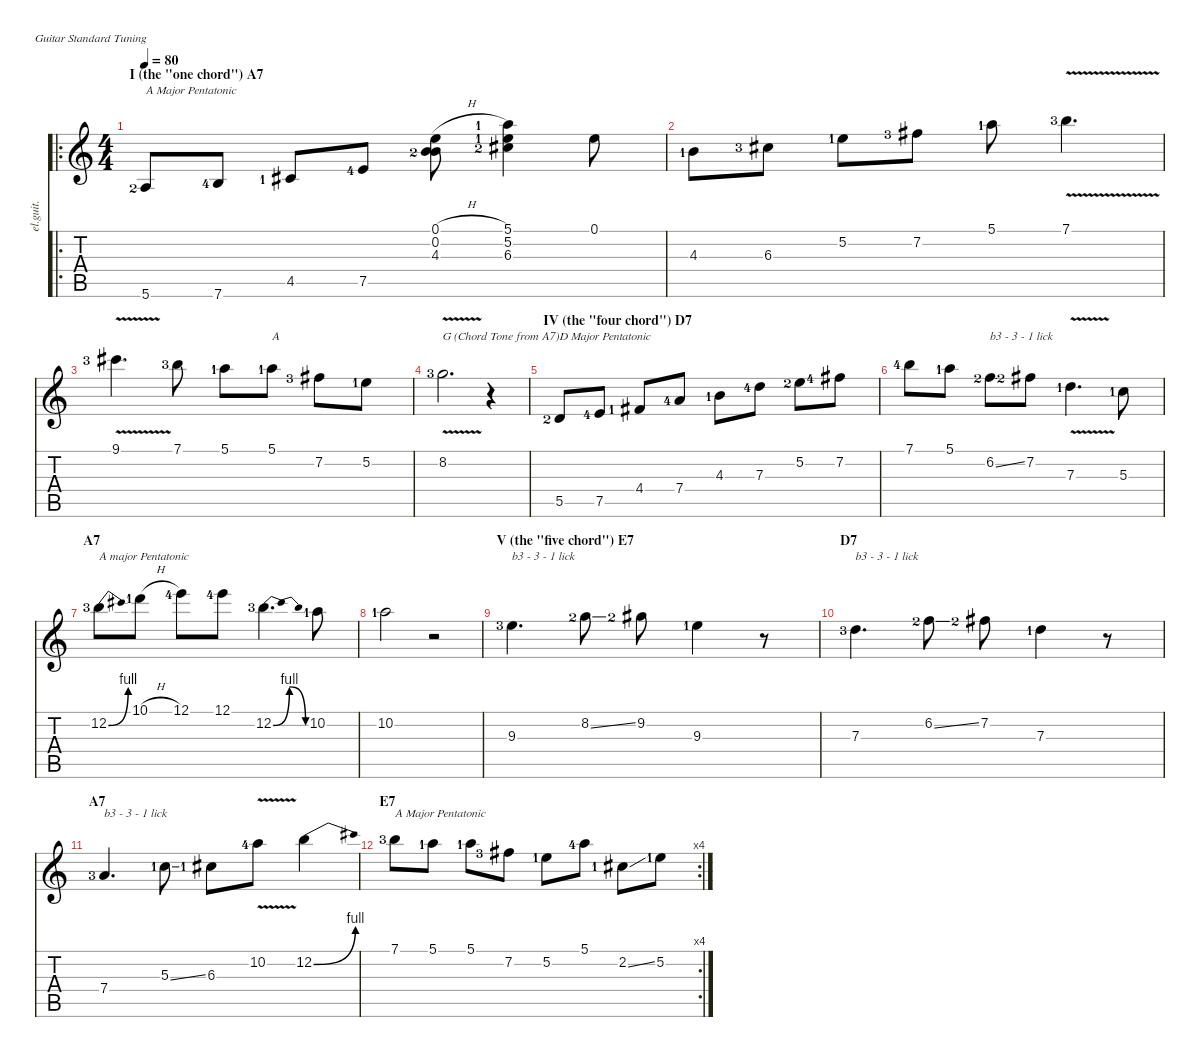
\defaultSystemsLayout 4
\hideDynamics
\bracketExtendMode nobrackets
\track ("Lead" "el.guit.") {instrument electricguitarclean}
\staff {score tabs}
\tuning (E4 B3 G3 D3 A2 E2)
\ro
\ts (4 4)
\section ("" "I (the \"one chord\") A7")
\tempo 80
\clef g2
\ks c
5.6{lf 3}.8{txt "A Major Pentatonic" dy mf instrument electricguitarclean beam Up} 7.6{lf 5}.8{beam Up} 4.5{lf 2 acc #}.8{beam Up} 7.5{lf 5}.8{beam Up} (4.3{h lf 3} 0.2{h} 0.1{h}).8{beam Down} (5.2{lf 2} 5.1{lf 2} 6.3{lf 3 acc #}).4{beam Down} 0.1.8{beam Down} |
4.3{lf 2}.8{beam Down} 6.3{lf 4 acc #}.8{beam Down} 5.2{lf 2}.8{beam Down} 7.2{lf 4 acc #}.8{beam Down} 5.1{lf 2}.8{beam Down} 7.1{v lf 4}.4{d beam Down} |
9.1{v lf 4 acc #}.4{d beam Down} 7.1{lf 4}.8{beam Down} 5.1{lf 2}.8{beam Down} 5.1{lf 2}.8{txt "A" beam Down} 7.2{lf 4 acc #}.8{beam Down} 5.2{lf 2}.8{beam Down} |
8.2{v lf 4}.2{d txt "G (Chord Tone from A7)" beam Down} r.4{beam Down} |
\section ("" "IV (the \"four chord\") D7")
5.5{lf 3}.8{txt "D Major Pentatonic" beam Up} 7.5{lf 5}.8{beam Up} 4.4{lf 2 acc #}.8{beam Up} 7.4{lf 5}.8{beam Up} 4.3{lf 2}.8{beam Down} 7.3{lf 5}.8{beam Down} 5.2{lf 3}.8{beam Down} 7.2{lf 5 acc #}.8{beam Down} |
7.1{lf 5}.8{beam Down} 5.1{lf 2}.8{beam Down} 6.2{ss lf 3}.8{txt "b3 - 3 - 1 lick" beam Down} 7.2{lf 3 acc #}.8{beam Down} 7.3{v lf 2}.4{d beam Down} 5.3{lf 2}.8{beam Down} |
\section ("" "A7")
12.2{be (bend 0 0 15 4) lf 4}.8{txt "A major Pentatonic" beam Down} 10.1{h lf 2}.8{beam Down} 12.1{lf 5}.8{beam Down} 12.1{lf 5}.8{beam Down} 12.2{be (bendrelease 0 0 10.2 4 20.4 4 30 0) lf 4}.4{d beam Down} 10.2{lf 2}.8{beam Down} |
10.2{lf 2}.2{beam Down} r.2{beam Down} |
\section ("" "V (the \"five chord\") E7")
9.3{lf 4}.4{d txt "b3 - 3 - 1 lick" beam Down} 8.2{ss lf 3}.8{beam Down} 9.2{lf 3 acc #}.8{beam Down} 9.3{lf 2}.4{beam Down} r.8{beam Down} |
\section ("" "D7")
7.3{lf 4}.4{d txt "b3 - 3 - 1 lick" beam Down} 6.2{ss lf 3}.8{beam Down} 7.2{lf 3 acc #}.8{beam Down} 7.3{lf 2}.4{beam Down} r.8{beam Down} |
\section ("" "A7")
7.4{lf 4}.4{d txt "b3 - 3 - 1 lick" beam Up} 5.3{ss lf 2}.8{beam Down} 6.3{lf 2 acc #}.8{beam Down} 10.2{v lf 5}.8{beam Down} 12.2{be (bend 0 0 15 4)}.4{beam Down} |
\rc 4
\section ("" "E7")
7.1{lf 4}.8{txt "A Major Pentatonic" beam Down} 5.1{lf 2}.8{beam Down} 5.1{lf 2}.8{beam Down} 7.2{lf 4 acc #}.8{beam Down} 5.2{lf 2}.8{beam Down} 5.1{lf 5}.8{beam Down} 2.2{ss lf 2 acc #}.8{beam Down} 5.2{lf 2}.8{beam Down}
